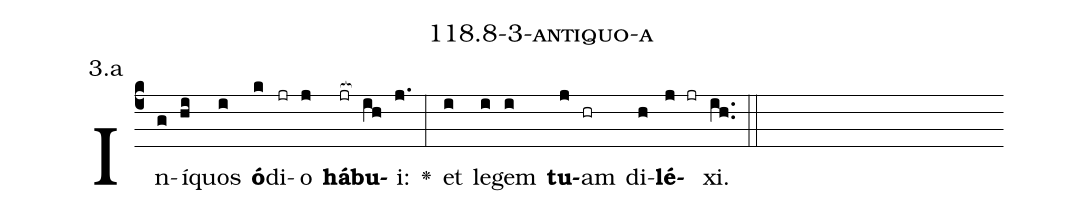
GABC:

name: 118.8-3-antiquo-a;
annotation: 3.a;
%%
(c4)In(g)í(hi)quos(i) <b>ó</b>(k)di(jr)o(j) <b>há</b>(jr[ocb:1{])<b>bu</b>(ih[ocb:0}])i:(j.) <v>\greheightstar</v>(:) et(i) le(i)gem(i) <b>tu</b>(j)am(hr) di(h)<b>lé</b>(j jr)xi.(ih..) (::)


%E(i) u(i) o(j) u(h) a(j) e.(ih..) (::)
